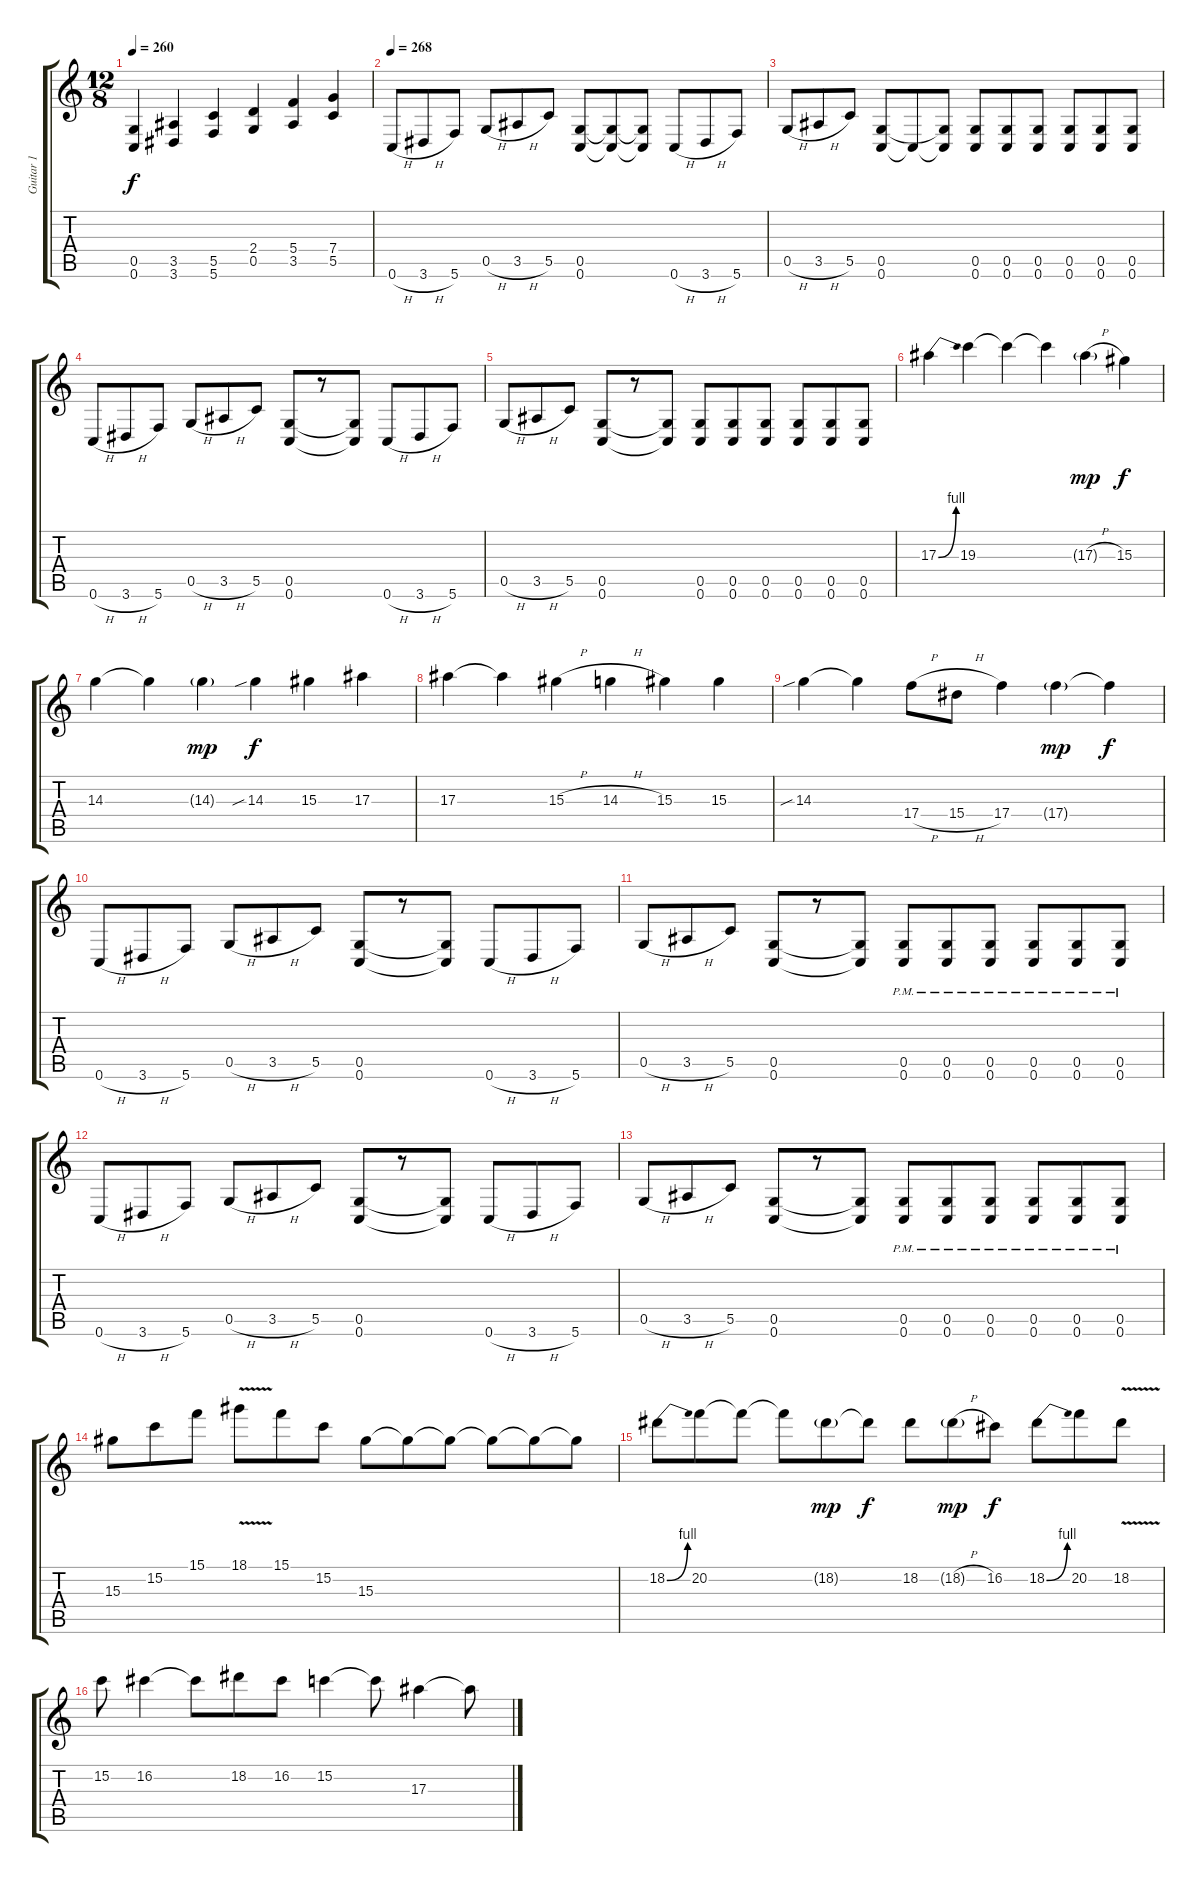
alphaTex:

\track ("Guitar 1" "Guitar 1") {instrument distortionguitar}
\staff {score tabs}
\tuning (D4 A3 F3 C3 G2 C2) {hide}
\ts (12 8)
\tempo 260
\clef g2
\ks c
(0.5 0.6).4{dy f instrument distortionguitar} (3.5 3.6).4 (5.5 5.6).4 (2.4 0.5).4 (5.4 3.5).4 (7.4 5.5).4 |
\tempo 268
0.6{h}.8 3.6{h}.8 5.6.8 0.5{h}.8 3.5{h}.8 5.5.8 (0.5 0.6).8 (0.5{t} 0.6{t}).8 (0.5{t} 0.6{t}).8 0.6{h}.8 3.6{h}.8 5.6.8 |
0.5{h}.8 3.5{h}.8 5.5.8 (0.5 0.6).8 0.6{t}.8 (0.5{t} 0.6{t}).8 (0.5 0.6).8 (0.5 0.6).8 (0.5 0.6).8 (0.5 0.6).8 (0.5 0.6).8 (0.5 0.6).8 |
0.6{h}.8 3.6{h}.8 5.6.8 0.5{h}.8 3.5{h}.8 5.5.8 (0.5 0.6).8 r.8 (0.5{t} 0.6{t}).8 0.6{h}.8 3.6{h}.8 5.6.8 |
0.5{h}.8 3.5{h}.8 5.5.8 (0.5 0.6).8 r.8 (0.5{t} 0.6{t}).8 (0.5 0.6).8 (0.5 0.6).8 (0.5 0.6).8 (0.5 0.6).8 (0.5 0.6).8 (0.5 0.6).8 |
17.3{be (bend 0 0 60 4)}.4 19.3.4 19.3{t}.4 19.3{t}.4 17.3{h g}.4{dy mp} 15.3.4{dy f} |
14.3.4 14.3{t}.4 14.3{g}.4{dy mp} 14.3{sib}.4{dy f} 15.3.4 17.3.4 |
17.3.4 17.3{t}.4 15.3{h}.4 14.3{h}.4 15.3.4 15.3.4 |
14.3{sib}.4 14.3{t}.4 17.4{h}.8 15.4{h}.8 17.4.4 17.4{g}.4{dy mp} 17.4{t}.4{dy f} |
0.6{h}.8 3.6{h}.8 5.6.8 0.5{h}.8 3.5{h}.8 5.5.8 (0.5 0.6).8 r.8 (0.5{t} 0.6{t}).8 0.6{h}.8 3.6{h}.8 5.6.8 |
0.5{h}.8 3.5{h}.8 5.5.8 (0.5 0.6).8 r.8 (0.5{t} 0.6{t}).8 (0.5{pm} 0.6).8 (0.5{pm} 0.6).8 (0.5{pm} 0.6).8 (0.5{pm} 0.6).8 (0.5{pm} 0.6).8 (0.5{pm} 0.6).8 |
0.6{h}.8 3.6{h}.8 5.6.8 0.5{h}.8 3.5{h}.8 5.5.8 (0.5 0.6).8 r.8 (0.5{t} 0.6{t}).8 0.6{h}.8 3.6{h}.8 5.6.8 |
0.5{h}.8 3.5{h}.8 5.5.8 (0.5 0.6).8 r.8 (0.5{t} 0.6{t}).8 (0.5{pm} 0.6).8 (0.5{pm} 0.6).8 (0.5{pm} 0.6).8 (0.5{pm} 0.6).8 (0.5{pm} 0.6).8 (0.5{pm} 0.6).8 |
15.3.8 15.2.8 15.1.8 18.1{v}.8 15.1.8 15.2.8 15.3.8 15.3{t}.8 15.3{t}.8 15.3{t}.8 15.3{t}.8 15.3{t}.8 |
18.2{be (bend 0 0 60 4)}.8 20.2.8 20.2{t}.8 20.2{t}.8 18.2{g}.8{dy mp} 18.2{t}.8{dy f} 18.2.8 18.2{h g}.8{dy mp} 16.2.8{dy f} 18.2{be (bend 0 0 60 4)}.8 20.2.8 18.2{v}.8 |
15.2.8 16.2.4 16.2{t}.8 18.2.8 16.2.8 15.2.4 15.2{t}.8 17.3.4 17.3{t}.8
